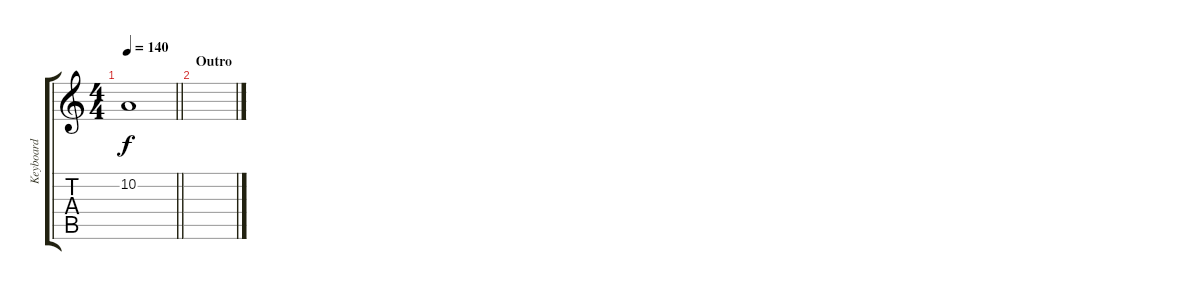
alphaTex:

\track ("Keyboard" "Keyboard") {instrument pad8sweep}
\staff {score tabs}
\tuning (E4 B3 G3 D3 A2 E2) {hide}
\ts (4 4)
\tempo 140
\clef g2
\barLineRight lightlight
\ks c
10.2{t}.1{dy f} |
\section ("" "Outro")
